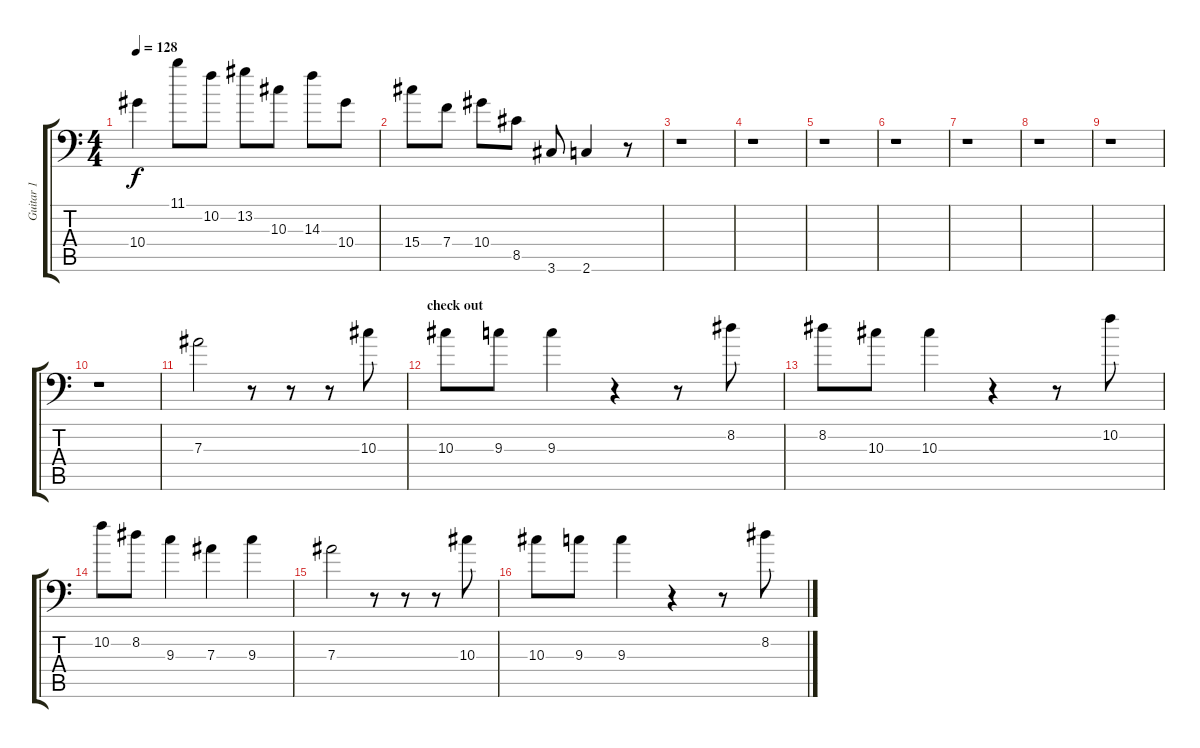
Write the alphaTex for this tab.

\track ("Guitar 1" "Guitar 1") {instrument overdrivenguitar}
\staff {score tabs}
\tuning (C4 G3 Eb3 Bb2 F2 Bb1) {hide}
\ts (4 4)
\tempo 128
\clef f4
\ks c
10.4.4{dy f} 11.1.8 10.2.8 13.2.8 10.3.8 14.3.8 10.4.8 |
15.4.8 7.4.8 10.4.8 8.5.8 3.6.8 2.6.4 r.8 |
r.1 |
r.1 |
r.1 |
r.1 |
r.1 |
r.1 |
r.1 |
r.1 |
7.3.2 r.8 r.8 r.8 10.3.8 |
\section ("" "check out")
10.3.8 9.3.8 9.3.4 r.4 r.8 8.2.8 |
8.2.8 10.3.8 10.3.4 r.4 r.8 10.2.8 |
10.2.8 8.2.8 9.3.4 7.3.4 9.3.4 |
7.3.2 r.8 r.8 r.8 10.3.8 |
10.3.8 9.3.8 9.3.4 r.4 r.8 8.2.8
